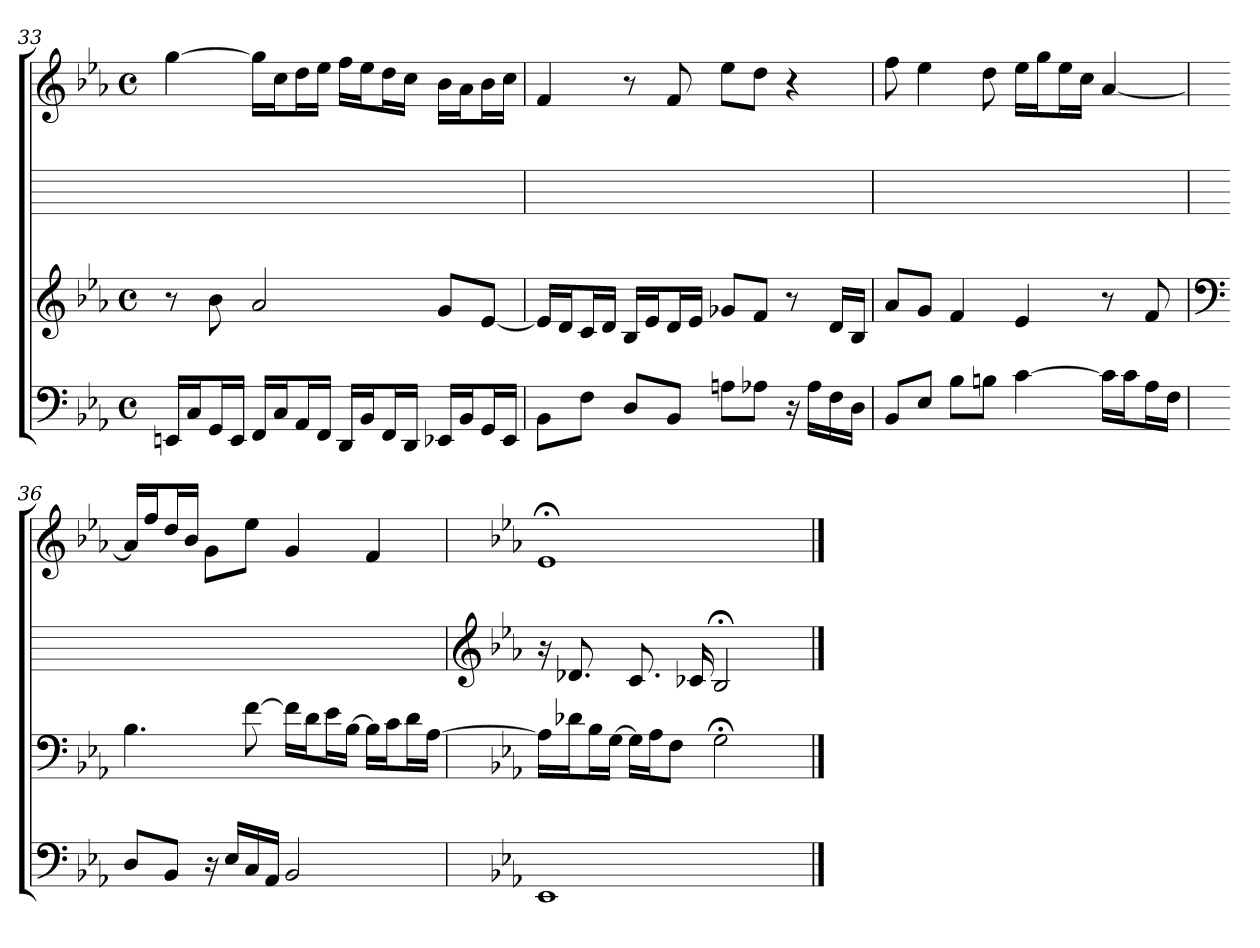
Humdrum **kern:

**kern	**kern	**kern	**kern
*part4	*part3	*part2	*part1
*staff4	*staff3	*staff2	*staff1
*clefF4	*clefG2	*	*clefG2
*k[b-e-a-]	*k[b-e-a-]	*	*k[b-e-a-]
*E-:	*E-:	*	*E-:
*M4/4	*M4/4	*	*M4/4
*met(c)	*met(c)	*	*met(c)
=33	=33	=33	=33
16EEn/LL	8r	1ryy	[4gg
16C/J	.	.	.
16GG/L	8b-	.	.
16EE/JJ	.	.	.
16FF/LL	2a-	.	16gg\LL]
16C/J	.	.	16cc\J
16AA-/L	.	.	16dd\L
16FF/JJ	.	.	16ee-\JJ
16DD/LL	.	.	16ff\LL
16BB-/J	.	.	16ee-\J
16FF/L	.	.	16dd\L
16DD/JJ	.	.	16cc\JJ
16EE-X/LL	8g/L	.	16b-\LL
16BB-/J	.	.	16a-\J
16GG/L	[8e-/J	.	16b-\L
16EE-/JJ	.	.	16cc\JJ
=34	=34	=34	=34
8BB-\L	16e-/LL]	1ryy	4f
.	16d/J	.	.
8F\J	16c/L	.	.
.	16d/JJ	.	.
8D/L	16B-/LL	.	8r
.	16e-/J	.	.
8BB-/J	16d/L	.	8f
.	16e-/JJ	.	.
8An\L	8g-X/L	.	8ee-\L
8A-X\J	8f/J	.	8dd\J
16r	8r	.	4r
16A-\LL	.	.	.
16F\	16d/LL	.	.
16D\JJ	16B-/JJ	.	.
=35	=35	=35	=35
8BB-/L	8a-/L	1ryy	8ff
8E-/J	8g/J	.	4ee-
8B-\L	4f	.	.
8Bn\J	.	.	8dd
[4c	4e-	.	16ee-\LL
.	.	.	16gg\J
.	.	.	16ee-\L
.	.	.	16cc\JJ
16c\LL]	8r	.	[4a-
16c\J	.	.	.
16A-\L	8f	.	.
16F\JJ	.	.	.
=36	=36	=36	=36
*	*clefF4	*	*
8D/L	4.B-	1ryy	16a-/LL]
.	.	.	16ff/J
8BB-/J	.	.	16dd/L
.	.	.	16b-/JJ
16r	.	.	8g\L
16E-/LL	.	.	.
16C/	[8f	.	8ee-\J
16AA-/JJ	.	.	.
2BB-	16f\LL]	.	4g
.	16d\J	.	.
.	16e-\L	.	.
.	[16B-\JJ	.	.
.	16B-\LL]	.	4f
.	16c\J	.	.
.	16d\L	.	.
.	[16A-\JJ	.	.
=37	=37	=37	=37
*	*	*clefG2	*
*	*	*k[b-e-a-]	*
*	*	*	*MM72
*	*	*	*^
*	*	*	*	*^
*	*	*	*	*	*^
1EE-	16A-\LL]	16r	1e-;<	4ryy	4.ryy	4..ryy
.	16d-X\J	8.d-X	.	.	.	.
.	16B-\L	.	.	.	.	.
.	[16G\JJ	.	.	.	.	.
*	*	*	*MM64	*	*	*
.	16G\LL]	8.c	.	2.ryy	.	.
.	16A-\J	.	.	.	.	.
*	*	*	*MM50	*	*	*
.	8F\J	.	.	.	2ryy	.
*	*	*	*MM40	*	*	*
.	.	16c-X	.	.	.	2ryy
.	2G;<	2B-;<	.	.	.	.
.	.	.	.	.	8ryy	.
.	.	.	.	.	.	16ryy
*	*	*	*v	*v	*v	*v
==	==	==	==
*-	*-	*-	*-
